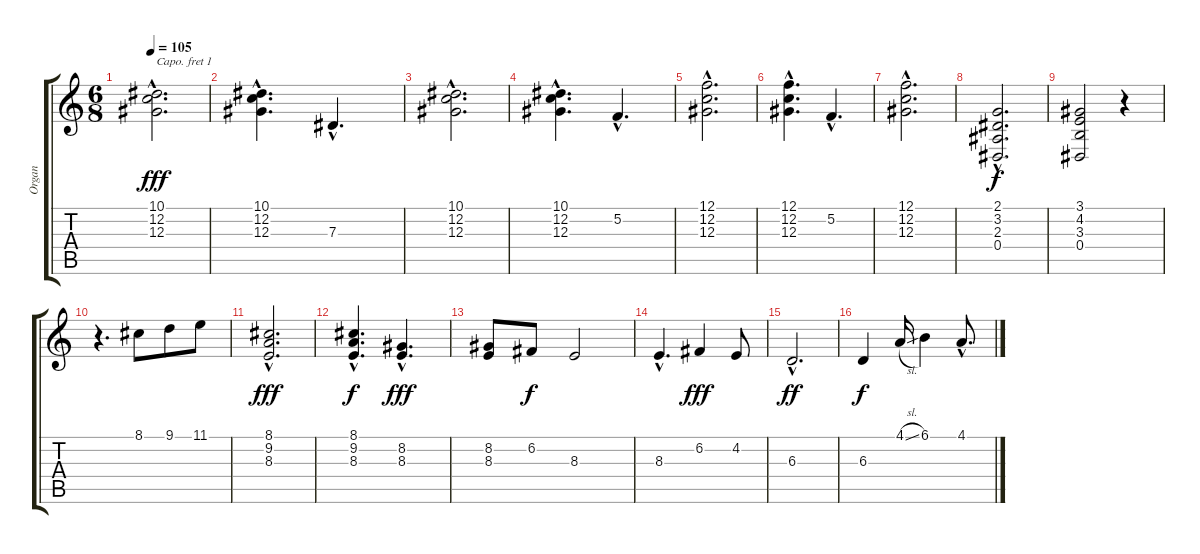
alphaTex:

\track ("Organ" "Organ") {instrument drawbarorgan}
\staff {score tabs}
\capo 1
\tuning (E4 B3 G3 D3 A2 E2) {hide}
\ts (6 8)
\tempo 105
\clef g2
\ks c
(10.1{hac} 12.2{hac} 12.3{hac}).2{d dy fff} |
(10.1{hac} 12.2{hac} 12.3{hac}).4{d} 7.3{hac}.4{d} |
(10.1{hac} 12.2{hac} 12.3{hac}).2{d} |
(10.1{hac} 12.2{hac} 12.3{hac}).4{d} 5.2{hac}.4{d} |
(12.1{hac} 12.2{hac} 12.3{hac}).2{d} |
(12.1{hac} 12.2{hac} 12.3{hac}).4{d} 5.2{hac}.4{d} |
(12.1{hac} 12.2{hac} 12.3{hac}).2{d} |
(2.1{hac} 3.2{hac} 2.3{hac} 0.4{hac}).2{d dy f} |
(3.1 4.2 3.3 0.4).2 r.4 |
r.4{d} 8.1.8 9.1.8 11.1.8 |
(8.1{hac} 9.2{hac} 8.3{hac}).2{d dy fff} |
(8.1{hac} 9.2{hac} 8.3{hac}).4{d dy f} (8.2{hac} 8.3{hac}).4{d dy fff} |
(8.2 8.3).8 6.2.8{dy f} 8.3.2 |
8.3{hac}.4{d} 6.2.4{dy fff} 4.2.8 |
6.3{hac}.2{d dy ff} |
6.3.4{dy f} 4.1{sl}.16 6.1.4 4.1{hac}.8{d}
